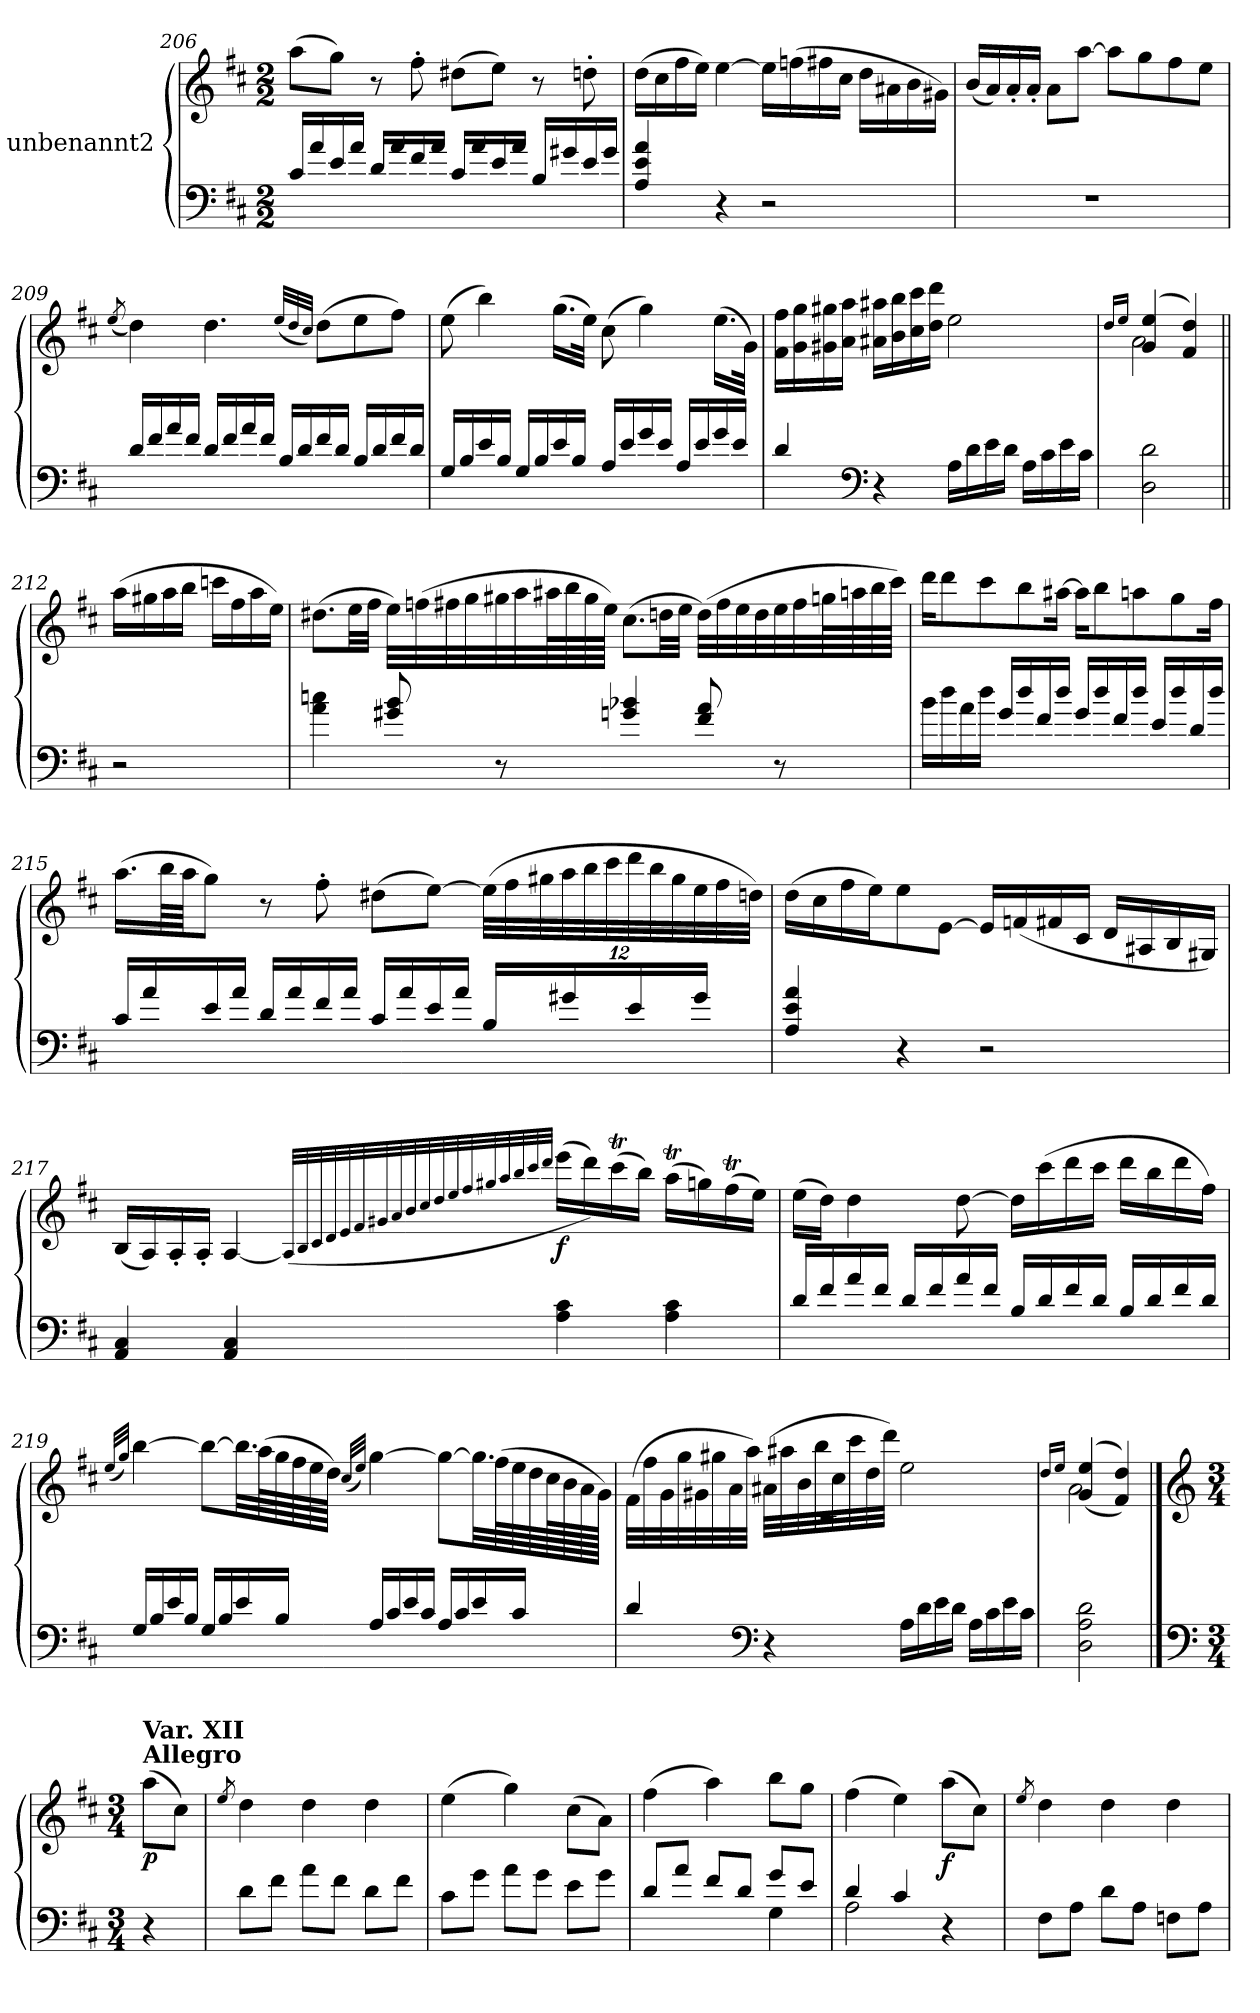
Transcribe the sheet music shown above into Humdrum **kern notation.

**kern	**kern	**dynam
*part1	*part1	*part1
*staff2	*staff1	*staff1/2
*I"unbenannt2	*	*
!!LO:LB:g=z
*clefF4	*clefG2	*
*k[f#c#]	*k[f#c#]	*
*M2/2	*M2/2	*
=206	=206	=206
*^	*	*
1ryy	16c#/LL	(>8aa\L	.
.	16a/	.	.
.	16e/	8gg\J)	.
.	16a/JJ	.	.
.	16d/LL	8r	.
.	16a/	.	.
.	16f#/	8ff#'\	.
.	16a/JJ	.	.
.	16c#/LL	(>8dd#X\L	.
.	16a/	.	.
.	16e/	8ee\J)	.
.	16a/JJ	.	.
.	16B/LL	8r	.
.	16g#X/	.	.
.	16e/	8ddn'\	.
.	16g#/JJ	.	.
*v	*v	*	*
=207	=207	=207
4A/ 4e/ 4a/	(>16dd\LL	.
.	16cc#\	.
.	16ff#\	.
.	16ee\JJ)	.
4r	[4ee\	.
2r	16ee\LL]	.
.	(>16ffn\	.
.	16ff#X\	.
.	16cc#\JJ	.
.	16dd\LL	.
.	16a#X\	.
.	16b\	.
.	16g#X\JJ)	.
=208	=208	=208
*	*^	*
1r	4ryy	(>16b/LL	.
.	.	16a/)	.
.	.	16a'/	.
.	.	16a'/JJ	.
.	8a\L	2.ryy	.
.	[8aa\J	.	.
.	8aa\L]	.	.
.	8gg\	.	.
.	8ff#\	.	.
.	8ee\J	.	.
*	*v	*v	*
!!LO:LB:g=z
=209	=209	=209
.	(<8qee/	.
16d/LL	4dd\)	.
16f#/	.	.
16a/	.	.
16f#/JJ	.	.
16d/LL	4.dd\	.
16f#/	.	.
16a/	.	.
16f#/JJ	.	.
16B/LL	.	.
16d/	.	.
.	(<32qee/LLL	.
.	32qdd/	.
.	32qcc#/JJJ)	.
16f#/	(>8dd\L	.
16d/JJ	.	.
16B/LL	8ee\	.
16d/	.	.
16f#/	8ff#\J)	.
16d/JJ	.	.
=210	=210	=210
16G/LL	(>8ee\	.
16B/	.	.
16e/	4bb\)	.
16B/JJ	.	.
16G/LL	.	.
16B/	.	.
16e/	(>16.gg\LL	.
16B/JJ	.	.
.	32ee\JJk)	.
16A/LL	(>8cc#\	.
16e/	.	.
16g/	4gg\)	.
16e/JJ	.	.
16A/LL	.	.
16e/	.	.
16g/	(>16.ee\LL	.
16e/JJ	.	.
.	32g\JJk)	.
!!LO:LB:g=z
=211	=211	=211
4d/	16f#\ 16ff#\LL	.
.	16g\ 16gg\	.
.	16g#X\ 16gg#X\	.
.	16a\ 16aa\JJ	.
*clefF4	*	*
4r	16a#X\ 16aa#X\LL	.
.	16b\ 16bb\	.
.	16cc#\ 16ccc#\	.
.	16dd\ 16ddd\JJ	.
16A\LL	2ee\	.
16d\	.	.
16e\	.	.
16d\JJ	.	.
16A\LL	.	.
16c#\	.	.
16e\	.	.
16c#\JJ	.	.
=212	=212	=212
.	16qdd/LL	.
.	16qee/JJ	.
*	*^	*
2D\ 2d\	(>4g/ 4ee/	2a\	.
.	4f#/ 4dd/)	.	.
*	*v	*v	*
=212X25||	=212X25||	=212X25||
2r	(>16aa\LL	.
.	16gg#X\	.
.	16aa\	.
.	16bb\JJ	.
.	16cccn\LL	.
.	16ff#\	.
.	16aa\	.
.	16ee\JJ)	.
!!LO:PB:g=z
=213	=213	=213
4a\ 4ccn\	(>8.dd#X\L	.
.	32ee\LL	.
.	32ff#\JJJ	.
8g#X/ 8b/	32ee\LLL)	.
.	(>32ffn\	.
.	32ff#X\	.
.	32gg\	.
8r	32gg#X\	.
.	32aa\	.
.	64aa#X\L	.
.	64bb\	.
.	64gg#\	.
.	64ee\JJJJ)	.
4gn/ 4b-X/	(>8.cc#\L	.
.	32ddn\LL	.
.	32ee\JJJ	.
8f#/ 8a/	(>32dd\LLL)	.
.	32ff#\	.
.	32ee\	.
.	32dd\	.
8r	32ee\	.
.	32ff#\	.
.	64ggn\L	.
.	64aan\	.
.	64bb\	.
.	64ccc#\JJJJ)	.
!!LO:LB:g=z
=214	=214	=214
16b\LL	16ddd\KL	.
16dd\	8ddd\	.
16a\	.	.
16dd\JJ	8ccc#\	.
16g/LL	.	.
16dd/	8bb\	.
16f#/	.	.
16dd/JJ	[16aa#X\Jk	.
16g/LL	16aa#\KL]	.
16dd/	8bb\	.
16f#/	.	.
16dd/JJ	8aan\	.
16e/LL	.	.
16dd/	8gg\	.
16d/	.	.
16dd/JJ	16ff#\Jk	.
=215	=215	=215
16c#/LL	(>16.aa\LL	.
16a/	.	.
.	64bb\LL	.
.	64aa\JJJ	.
16e/	8gg\J)	.
16a/JJ	.	.
16d/LL	8r	.
16a/	.	.
16f#/	8ff#'\	.
16a/JJ	.	.
16c#/LL	(>8dd#X\L	.
16a/	.	.
16e/	[8ee\J)	.
16a/JJ	.	.
*	*Xbrackettup	*
16B/LL	(>48ee\LLL]	.
.	48ff#\	.
.	48gg#X\	.
16g#X/	48aa\	.
.	48bb\	.
.	48ccc#\	.
16e/	48ddd\	.
.	48bb\	.
.	48gg#\	.
16g#/JJ	48ee\	.
.	48ff#\	.
.	48ddn\JJJ)	.
!!LO:LB:g=z
=216	=216	=216
4A/ 4e/ 4a/	(>16dd\LL	.
.	16cc#\	.
.	16ff#\	.
.	16ee\J)	.
4r	8ee\	.
.	[8e\J	.
2r	16e/LL]	.
.	(<16fn/	.
.	16f#X/	.
.	16c#/JJ	.
.	16d/LL	.
.	16A#X/	.
.	16B/	.
.	16G#X/JJ)	.
=217	=217	=217
4AA/ 4C#/	(<16B/LL	.
.	16A/)	.
.	16A'/	.
.	16A'/JJ	.
4AA/ 4C#/	[4A/	.
.	(<32qA/LLL]	.
.	32qB/	.
.	32qc#/	.
.	32qd/	.
.	32qe/	.
.	32qf#/	.
.	32qg#X/	.
.	32qa/	.
.	32qb/	.
.	32qcc#/	.
.	32qdd/	.
.	32qee/	.
.	32qff#/	.
.	32qgg#X/	.
.	32qaa/	.
.	32qbb/	.
.	32qccc#/	.
.	32qddd/JJJ	.
!	!	!LO:DY:b
4A\ 4c#\	(>16eee\LL	f
.	16ddd\))	.
.	(>16ccc#t\	.
.	16bb\JJ)	.
4A\ 4c#\	(>16aaT\LL	.
.	16ggn\)	.
.	(>16ff#t\	.
.	16ee\JJ)	.
!!LO:LB:g=z
=218	=218	=218
16d/LL	(>16ee\LL	.
16f#/	16dd\JJ)	.
16a/	4dd\	.
16f#/JJ	.	.
16d/LL	.	.
16f#/	.	.
16a/	[8dd\	.
16f#/JJ	.	.
16B/LL	16dd\LL]	.
16d/	(>16ccc#\	.
16f#/	16ddd\	.
16d/JJ	16ccc#\JJ	.
16B/LL	16ddd\LL	.
16d/	16bb\	.
16f#/	16ddd\	.
16d/JJ	16ff#\JJ)	.
=219	=219	=219
.	(<32qee/LLL	.
.	32qgg/JJJ)	.
16G/LL	[4bb\	.
16B/	.	.
16e/	.	.
16B/JJ	.	.
16G/LL	8bb\L_	.
16B/	.	.
16e/	32.bb\LL]	.
.	(>64aa\L	.
16B/JJ	64gg\	.
.	64ff#\	.
.	64ee\	.
.	64dd\JJJJ)	.
.	(<32qcc#/LLL	.
.	32qee/JJJ)	.
16A/LL	[4gg\	.
16c#/	.	.
16e/	.	.
16c#/JJ	.	.
16A/LL	8gg\L_	.
16c#/	.	.
16e/	32.gg\LL]	.
.	(>64ff#\L	.
16c#/JJ	64ee\	.
.	64dd\	.
.	128cc#\L	.
.	128b\	.
.	128a\	.
.	128g\JJJJJ)	.
!!LO:LB:g=z
=220	=220	=220
*	*^	*
4d/	(<32f#\LLL	1r	.
.	32ff#\	.	.
.	32g\	.	.
.	32gg\	.	.
.	32g#X\	.	.
.	32gg#X\	.	.
.	32a\	.	.
.	32aa\JJJ)	.	.
*clefF4	*	*	*
4r	(<32a#X\LLL	.	.
.	32aa#X\	.	.
.	32b\	.	.
.	32bb\	.	.
.	32cc#\	.	.
.	32ccc#\	.	.
.	32dd\	.	.
.	32ddd\JJJ)	.	.
16A\LL	2ee\	.	.
16d\	.	.	.
16e\	.	.	.
16d\JJ	.	.	.
16A\LL	.	.	.
16c#\	.	.	.
16e\	.	.	.
16c#\JJ	.	.	.
=221	=221	=221	=221
.	16qdd/LL	.	.
.	16qee/JJ	.	.
2D\ 2A\ 2d\	(>(>4g/ 4ee/	2a\	.
.	4f#/ 4dd/))	.	.
*	*v	*v	*
!!LO:LB:g=z
==221X26	==221X26	==221X26
*clefF4	*clefG2	*
*M3/4	*M3/4	*
!	!LO:TX:a:B:t=Allegro	!
!	!LO:TX:a:B:t=Var. XII	!
!	!	!LO:DY:b
4r	(>8aa\L	p
.	8cc#\J)	.
=222	=222	=222
.	8qee/	.
8d\L	4dd\	.
8f#\J	.	.
8a\L	4dd\	.
8f#\J	.	.
8d\L	4dd\	.
8f#\J	.	.
=223	=223	=223
8c#\L	(>4ee\	.
8g\J	.	.
8a\L	4gg\)	.
8g\J	.	.
8e\L	(>8cc#\L	.
8g\J	8a\J)	.
=224	=224	=224
*^	*	*
8d/L	2ryy	(>4ff#\	.
8a/J	.	.	.
8f#/L	.	4aa\)	.
8d/J	.	.	.
8g/L	4G\	8bb\L	.
8e/J	.	8gg\J	.
=225	=225	=225	=225
4d/	2A\	(>4ff#\	.
4c#/	.	4ee\)	.
!	!	!	!LO:DY:b
4r	4ryy	(>8aa\L	f
.	.	8cc#\J)	.
*v	*v	*	*
=226	=226	=226
.	8qee/	.
8F#\L	4dd\	.
8A\J	.	.
8d\L	4dd\	.
8A\J	.	.
8Fn\L	4dd\	.
8A\J	.	.
=	=	=
*-	*-	*-
